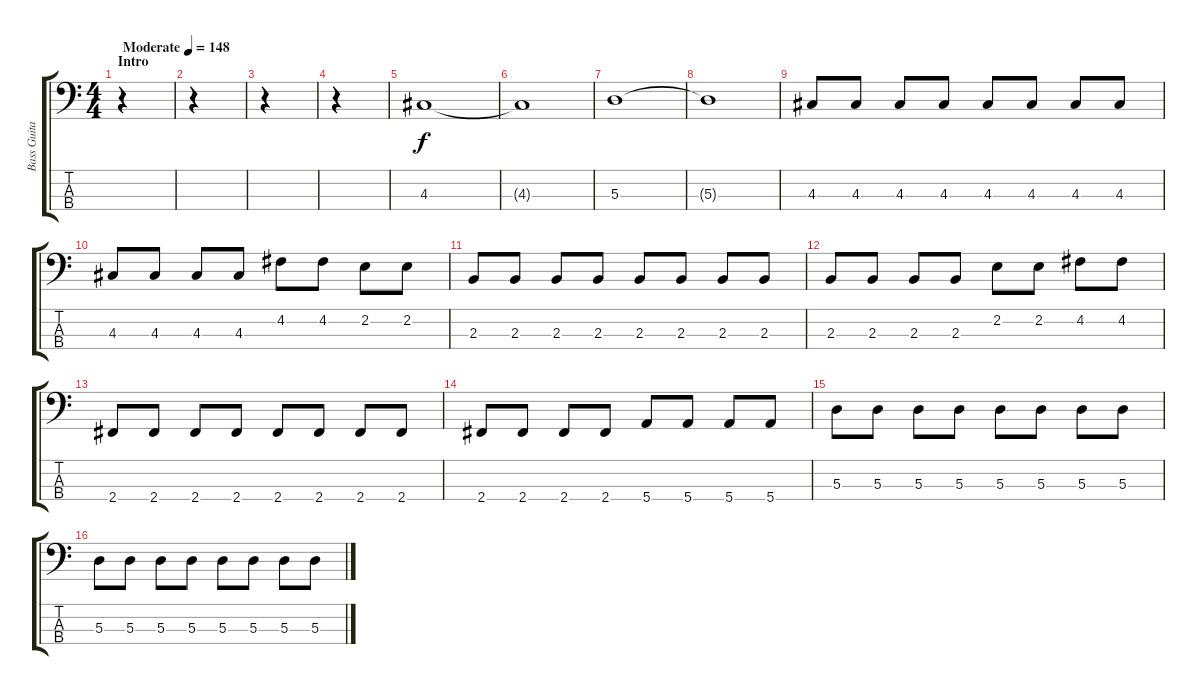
\track ("Bass Guitar (Russell Leetch)" "Bass Guita") {instrument electricbassfinger}
\staff {score tabs}
\tuning (G2 D2 A1 E1) {hide}
\ts (4 4)
\section ("" "Intro ")
\tempo (148 "Moderate")
\clef f4
\ks c
r.4{dy f instrument electricbassfinger} |
r.4 |
r.4 |
r.4 |
4.3.1 |
4.3{t}.1 |
5.3.1 |
5.3{t}.1 |
4.3.8 4.3.8 4.3.8 4.3.8 4.3.8 4.3.8 4.3.8 4.3.8 |
4.3.8 4.3.8 4.3.8 4.3.8 4.2.8 4.2.8 2.2.8 2.2.8 |
2.3.8 2.3.8 2.3.8 2.3.8 2.3.8 2.3.8 2.3.8 2.3.8 |
2.3.8 2.3.8 2.3.8 2.3.8 2.2.8 2.2.8 4.2.8 4.2.8 |
2.4.8 2.4.8 2.4.8 2.4.8 2.4.8 2.4.8 2.4.8 2.4.8 |
2.4.8 2.4.8 2.4.8 2.4.8 5.4.8 5.4.8 5.4.8 5.4.8 |
5.3.8 5.3.8 5.3.8 5.3.8 5.3.8 5.3.8 5.3.8 5.3.8 |
5.3.8 5.3.8 5.3.8 5.3.8 5.3.8 5.3.8 5.3.8 5.3.8
